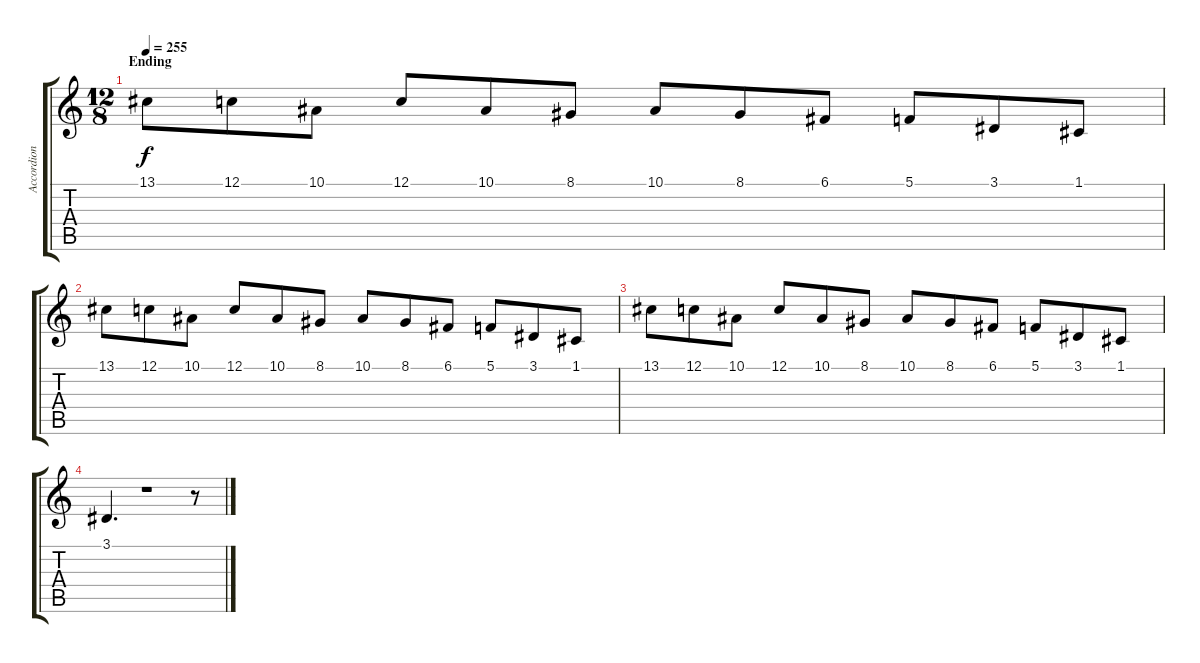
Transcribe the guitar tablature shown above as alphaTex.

\track ("Accordion" "Accordion") {instrument accordion}
\staff {score tabs}
\tuning (C4 G3 Eb3 Bb2 F2 C2) {hide}
\ts (12 8)
\section ("" "Ending")
\tempo 255
\clef g2
\ks c
13.1.8{dy f} 12.1.8 10.1.8 12.1.8 10.1.8 8.1.8 10.1.8 8.1.8 6.1.8 5.1.8 3.1.8 1.1.8 |
13.1.8 12.1.8 10.1.8 12.1.8 10.1.8 8.1.8 10.1.8 8.1.8 6.1.8 5.1.8 3.1.8 1.1.8 |
13.1.8 12.1.8 10.1.8 12.1.8 10.1.8 8.1.8 10.1.8 8.1.8 6.1.8 5.1.8 3.1.8 1.1.8 |
3.1.4{d} r.1 r.8
